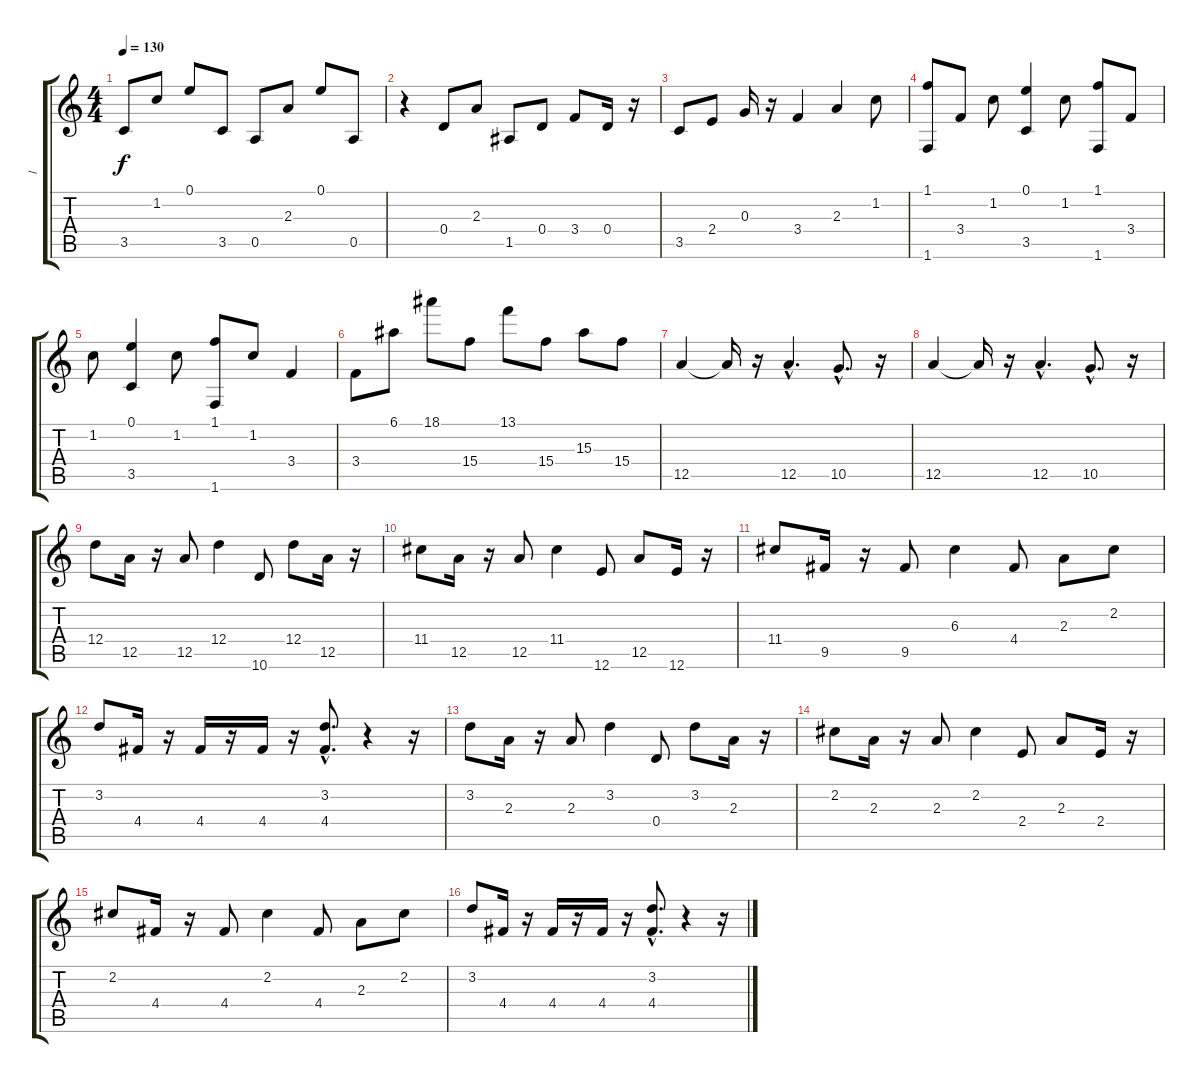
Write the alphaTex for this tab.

\track ("1" "1") {instrument electricguitarclean}
\staff {score tabs}
\tuning (E4 B3 G3 D3 A2 E2) {hide}
\ts (4 4)
\tempo 130
\clef g2
\ks c
3.5{t}.8{dy f} 1.2.8 0.1.8 3.5.8 0.5.8 2.3.8 0.1.8 0.5.8 |
r.4 0.4.8 2.3.8 1.5.8 0.4.8 3.4.8 0.4.16 r.16 |
3.5.8 2.4.8 0.3.16 r.16 3.4.4 2.3.4 1.2.8 |
(1.1 1.6).8 3.4.8 1.2.8 (0.1 3.5).4 1.2.8 (1.1 1.6).8 3.4.8 |
1.2.8 (0.1 3.5).4 1.2.8 (1.1 1.6).8 1.2.8 3.4.4 |
3.4.8 6.1.8 18.1.8 15.4.8 13.1.8 15.4.8 15.3.8 15.4.8 |
12.5.4 12.5{t}.16 r.16 12.5{hac}.4{d} 10.5{hac}.8{d} r.16 |
12.5.4 12.5{t}.16 r.16 12.5{hac}.4{d} 10.5{hac}.8{d} r.16 |
12.4.8 12.5.16 r.16 12.5.8 12.4.4 10.6.8 12.4.8 12.5.16 r.16 |
11.4.8 12.5.16 r.16 12.5.8 11.4.4 12.6.8 12.5.8 12.6.16 r.16 |
11.4.8 9.5.16 r.16 9.5.8 6.3.4 4.4.8 2.3.8 2.2.8 |
3.2.8 4.4.16 r.16 4.4.16 r.16 4.4.16 r.16 (3.2{hac} 4.4{hac}).8{d} r.4 r.16 |
3.2.8 2.3.16 r.16 2.3.8 3.2.4 0.4.8 3.2.8 2.3.16 r.16 |
2.2.8 2.3.16 r.16 2.3.8 2.2.4 2.4.8 2.3.8 2.4.16 r.16 |
2.2.8 4.4.16 r.16 4.4.8 2.2.4 4.4.8 2.3.8 2.2.8 |
3.2.8 4.4.16 r.16 4.4.16 r.16 4.4.16 r.16 (3.2{hac} 4.4{hac}).8{d} r.4 r.16
